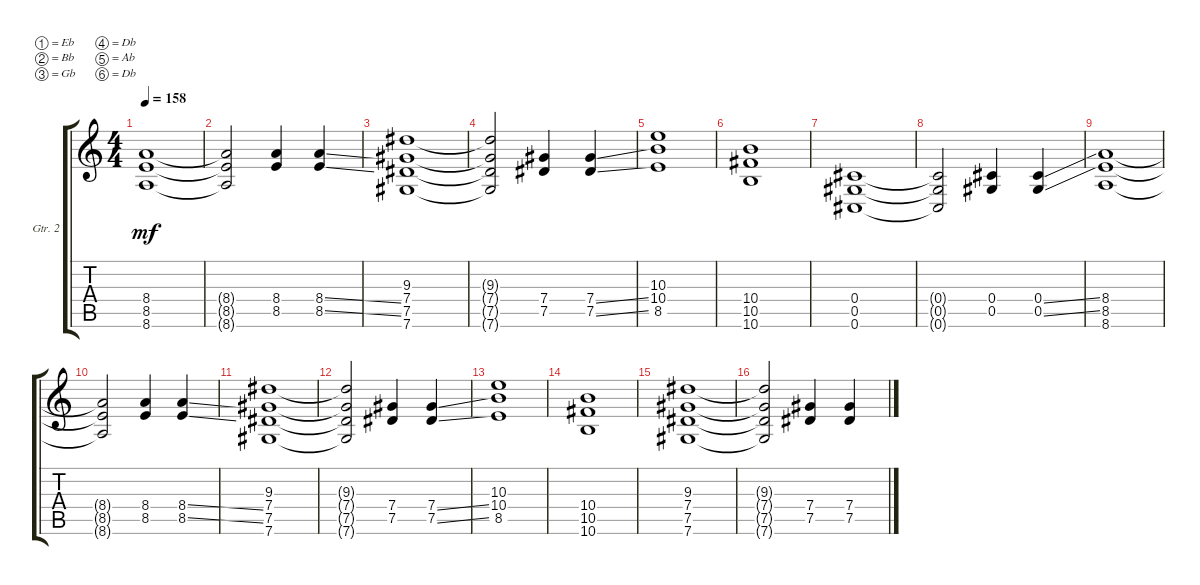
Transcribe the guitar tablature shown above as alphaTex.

\defaultSystemsLayout 4
\bracketExtendMode groupsimilarinstruments
\firstSystemTrackNameOrientation horizontal
\otherSystemsTrackNameOrientation horizontal
\track ("Electric Guitar" "Gtr. 2") {instrument overdrivenguitar}
\staff {score tabs}
\tuning (Eb4 Bb3 Gb3 Db3 Ab2 Db2)
\ts (4 4)
\tempo 158
\clef g2
\ks c
(8.5 8.6 8.4).1{dy mf} |
(8.4{t} 8.5{t} 8.6{t}).2 (8.5 8.4).4 (8.4{ss} 8.5{ss}).4 |
(7.5 7.4 9.3 7.6).1 |
(9.3{t} 7.4{t} 7.5{t} 7.6{t}).2 (7.5 7.4).4 (7.4{ss} 7.5{ss}).4 |
(8.5 10.4 10.3).1 |
(10.5 10.6 10.4).1 |
(0.4 0.5 0.6).1 |
(0.6{t} 0.5{t} 0.4{t}).2 (0.5 0.4).4 (0.4{ss} 0.5{ss}).4 |
(8.5 8.4 8.6).1 |
(8.6{t} 8.5{t} 8.4{t}).2 (8.4 8.5).4 (8.5{ss} 8.4{ss}).4 |
(7.4 9.3 7.5 7.6).1 |
(7.5{t} 7.4{t} 9.3{t} 7.6{t}).2 (7.5 7.4).4 (7.4{ss} 7.5{ss}).4 |
(8.5 10.4 10.3).1 |
(10.5 10.4 10.6).1 |
(7.6 7.5 7.4 9.3).1 |
(7.4{t} 9.3{t} 7.5{t} 7.6{t}).2 (7.5 7.4).4 (7.4{ss} 7.5{ss}).4
